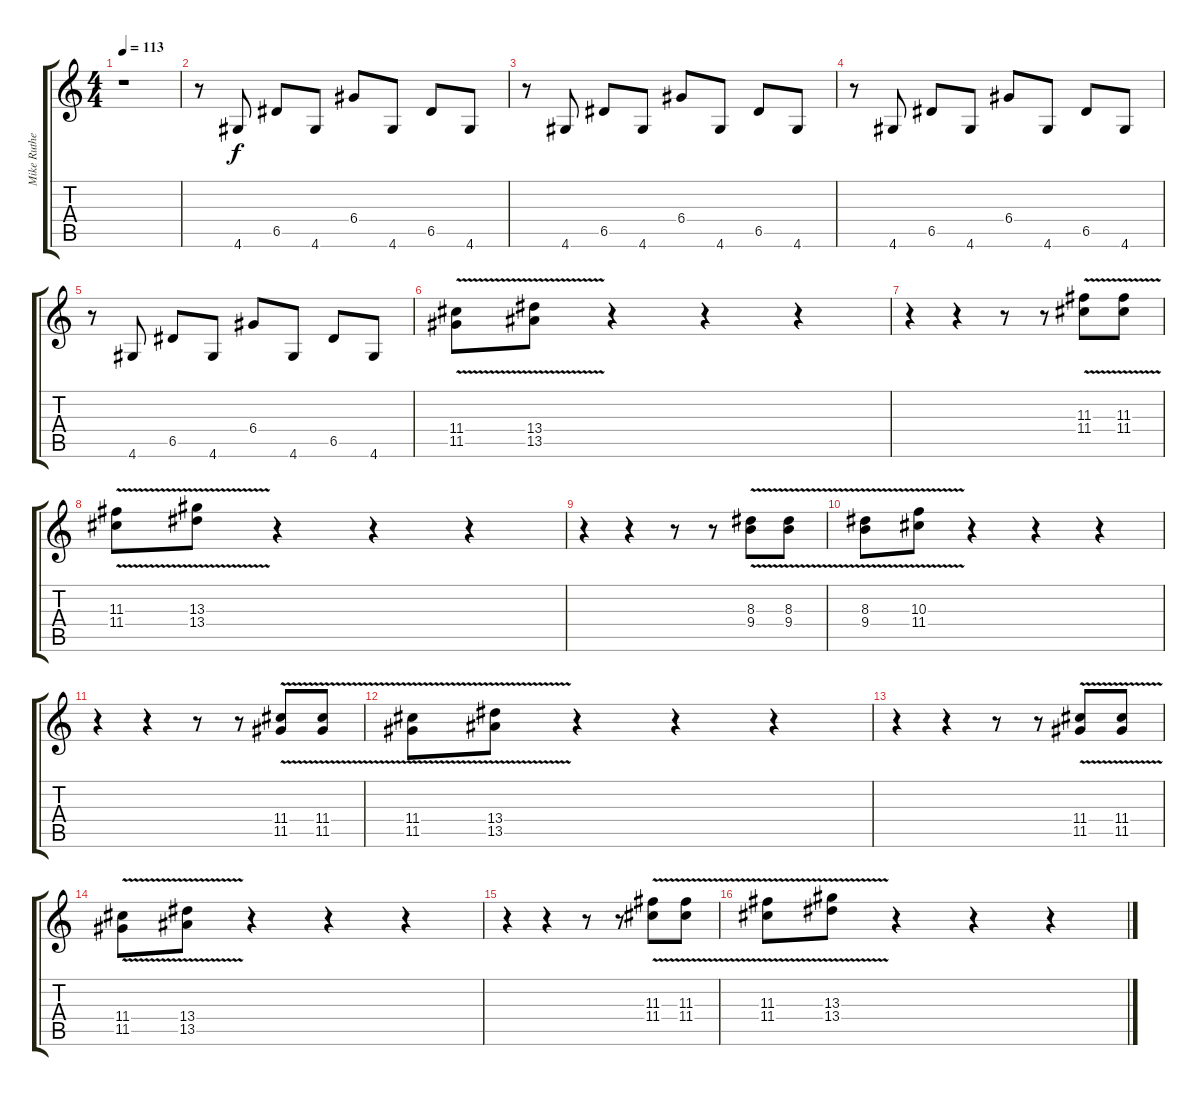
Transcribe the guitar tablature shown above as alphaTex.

\track ("Mike Rutherford" "Mike Ruthe") {instrument distortionguitar}
\staff {score tabs}
\tuning (E4 B3 G3 D3 A2 E2) {hide}
\ts (4 4)
\tempo 113
\clef g2
\ks c
r.1{dy f instrument distortionguitar} |
r.8 4.6.8 6.5.8 4.6.8 6.4.8 4.6.8 6.5.8 4.6.8 |
r.8 4.6.8 6.5.8 4.6.8 6.4.8 4.6.8 6.5.8 4.6.8 |
r.8 4.6.8 6.5.8 4.6.8 6.4.8 4.6.8 6.5.8 4.6.8 |
r.8 4.6.8 6.5.8 4.6.8 6.4.8 4.6.8 6.5.8 4.6.8 |
(11.4{v} 11.5{v}).8 (13.4{v} 13.5{v}).8 r.4 r.4 r.4 |
r.4 r.4 r.8 r.8 (11.3{v} 11.4{v}).8 (11.3{v} 11.4{v}).8 |
(11.3{v} 11.4{v}).8 (13.3{v} 13.4{v}).8 r.4 r.4 r.4 |
r.4 r.4 r.8 r.8 (8.3{v} 9.4{v}).8 (8.3{v} 9.4{v}).8 |
(8.3{v} 9.4{v}).8 (10.3{v} 11.4{v}).8 r.4 r.4 r.4 |
r.4 r.4 r.8 r.8 (11.4{v} 11.5{v}).8 (11.4{v} 11.5{v}).8 |
(11.4{v} 11.5{v}).8 (13.4{v} 13.5{v}).8 r.4 r.4 r.4 |
r.4 r.4 r.8 r.8 (11.4{v} 11.5{v}).8 (11.4{v} 11.5{v}).8 |
(11.4{v} 11.5{v}).8 (13.4{v} 13.5{v}).8 r.4 r.4 r.4 |
r.4 r.4 r.8 r.8 (11.3{v} 11.4{v}).8 (11.3{v} 11.4{v}).8 |
(11.3{v} 11.4{v}).8 (13.3{v} 13.4{v}).8 r.4 r.4 r.4
